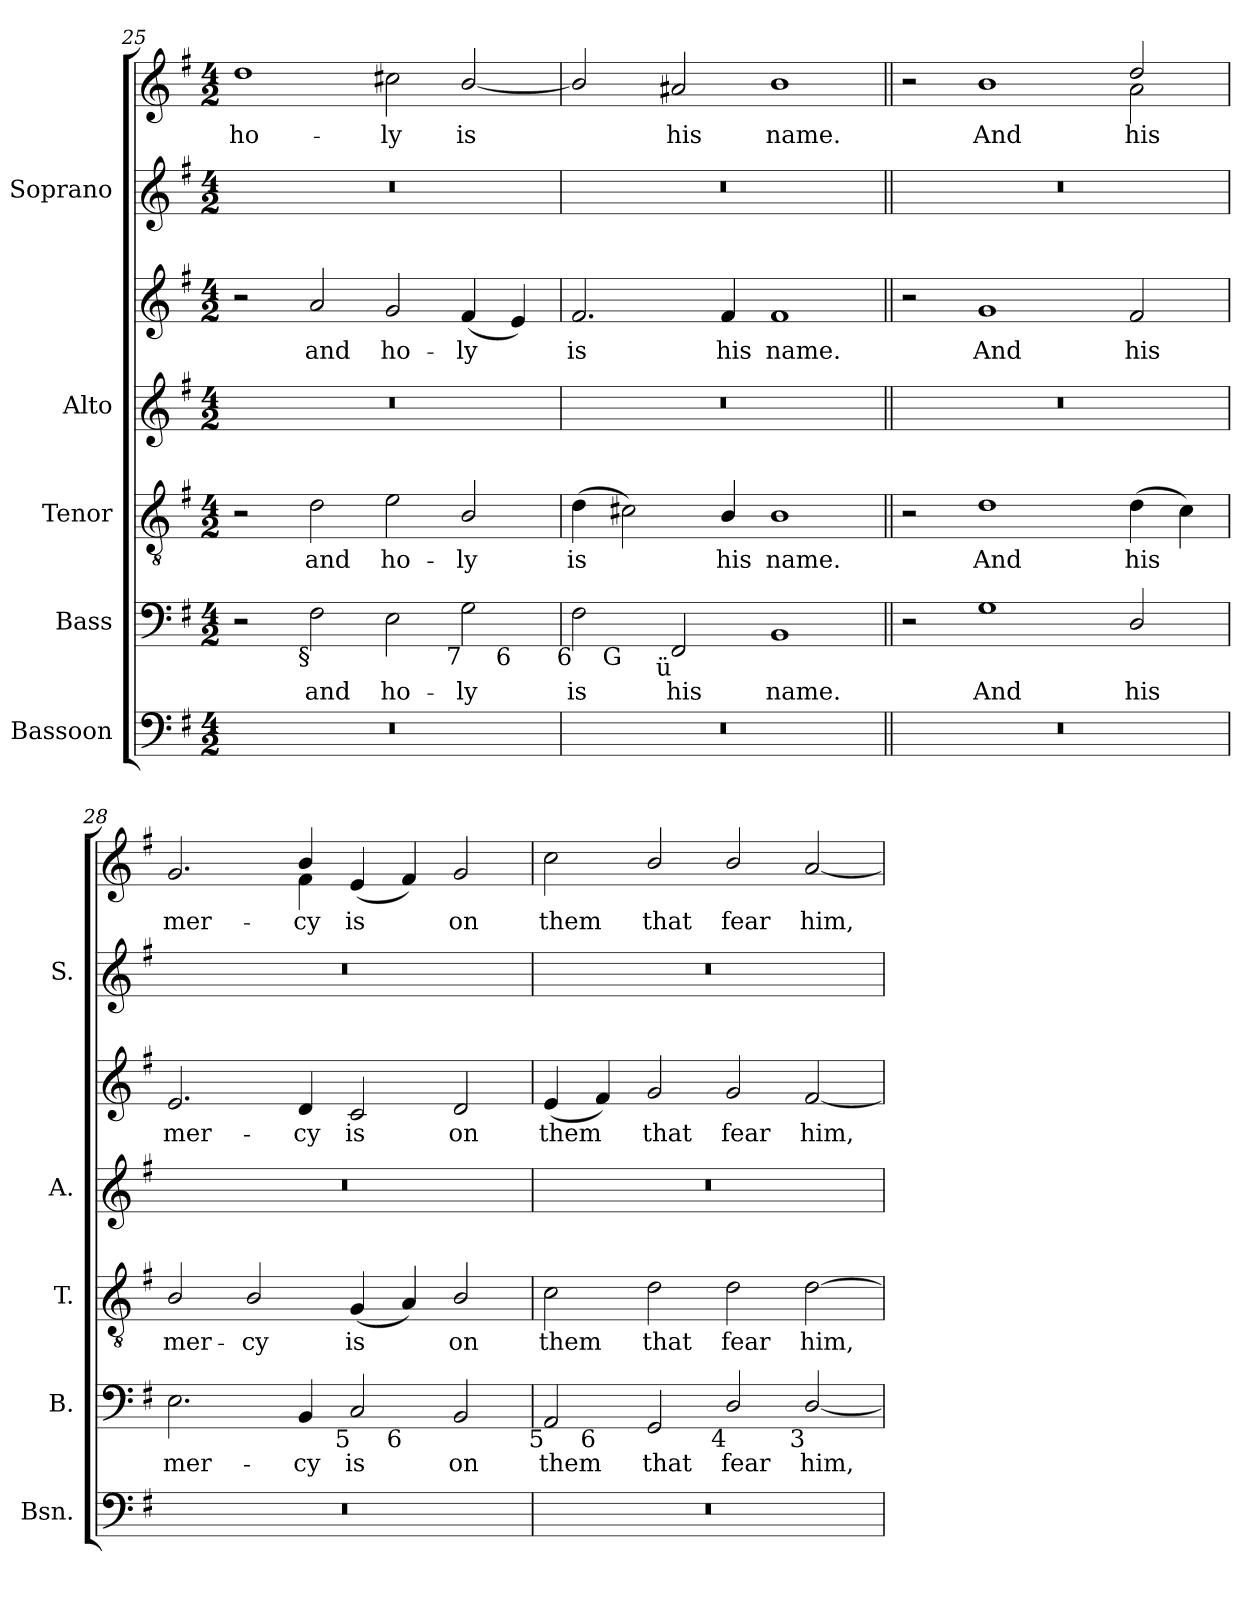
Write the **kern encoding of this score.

**kern	**kern	**text	**kern	**text	**kern	**kern	**text	**kern	**kern	**text
*part5	*part4	*part4	*part3	*part3	*part2	*part2	*part2	*part1	*part1	*part1
*staff7	*staff6	*staff6	*staff5	*staff5	*staff4	*staff3	*staff3	*staff2	*staff1	*staff1
*I"Bassoon	*I"Bass	*	*I"Tenor	*	*I"Alto	*	*	*I"Soprano	*	*
*I'Bsn.	*I'B.	*	*I'T.	*	*I'A.	*	*	*I'S.	*	*
*clefF4	*clefF4	*	*clefGv2	*	*clefG2	*clefG2	*	*clefG2	*clefG2	*
*	*	*	*ITrd7c12	*	*	*	*	*	*	*
*k[f#]	*k[f#]	*	*k[f#]	*	*k[f#]	*k[f#]	*	*k[f#]	*k[f#]	*
*e:	*e:	*	*e:	*	*e:	*e:	*	*e:	*e:	*
*M4/2	*M4/2	*	*M4/2	*	*M4/2	*M4/2	*	*M4/2	*M4/2	*
=25	=25	=25	=25	=25	=25	=25	=25	=25	=25	=25
!LO:N:vis=1	!	!	!	!	!LO:N:vis=1	!	!	!LO:N:vis=1	!	!
!	!	!	!	!	!	!	!	!	!	!LO:LY:b:color=#000000
*	*^	*	*	*	*	*	*	*	*	*
0r	2r	1..ryy	.	2r	.	0r	2r	.	0r	1ddi	ho-
!	!	!	!LO:LY:b:color=#000000	!	!	!	!	!	!	!	!
!	!	!	!	!	!LO:LY:b:color=#000000	!	!	!	!	!	!
!	!LO:TX:b:rj:t=§	!	!	!	!	!	!	!	!	!	!
!	!	!	!	!	!	!	!	!LO:LY:b:color=#000000	!	!	!
.	2F#i\	.	and	2Di\	and	.	2ai/	and	.	.	.
!	!	!	!LO:LY:b:color=#000000	!	!	!	!	!	!	!	!
!	!	!	!	!	!LO:LY:b:color=#000000	!	!	!	!	!	!
!	!	!	!	!	!	!	!	!LO:LY:b:color=#000000	!	!	!
!	!	!	!	!	!	!	!	!	!	!	!LO:LY:b:color=#000000
.	2Ei\	.	ho-	2Ei\	ho-	.	2gi/	ho-	.	2cc#Xi\	-ly
!	!	!	!LO:LY:b:color=#000000	!	!	!	!	!	!	!	!
!	!	!	!	!	!LO:LY:b:color=#000000	!	!	!	!	!	!
!	!	!	!	!	!	!	!	!LO:LY:b:color=#000000	!	!	!
!	!LO:TX:b:rj:t=7	!	!	!	!	!	!	!	!	!	!
!	!	!	!	!	!	!	!	!	!	!	!LO:LY:b:color=#000000
.	2Gi\	.	-ly	2BBi/	-ly	.	(4f#i/	-ly	.	[2bi/	is
!	!	!LO:TX:b:rj:t=6	!	!	!	!	!	!	!	!	!
.	.	4ryy	.	.	.	.	4ei/)	.	.	.	.
=26	=26	=26	=26	=26	=26	=26	=26	=26	=26	=26	=26
!LO:N:vis=1	!	!	!	!	!	!	!	!	!	!	!
!	!	!	!LO:LY:b:color=#000000	!	!	!	!	!	!	!	!
!	!	!	!	!	!LO:LY:b:color=#000000	!LO:N:vis=1	!	!	!	!	!
!	!LO:TX:b:rj:t=6	!	!	!	!	!	!	!	!	!	!
!	!	!	!	!	!	!	!	!LO:LY:b:color=#000000	!LO:N:vis=1	!	!
0r	2F#i\	4ryy	is	(4Di\	is	0r	2.f#i/	is	0r	2bi/]	.
!	!	!LO:TX:b:rj:t=G	!	!	!	!	!	!	!	!	!
.	.	1..ryy	.	2C#Xi\)	.	.	.	.	.	.	.
!	!	!	!LO:LY:b:color=#000000	!	!	!	!	!	!	!	!
!	!LO:TX:b:rj:t=ü	!	!	!	!	!	!	!	!	!	!
!	!	!	!	!	!	!	!	!	!	!	!LO:LY:b:color=#000000
.	2FF#i/	.	his	.	.	.	.	.	.	2a#Xi/	his
!	!	!	!	!	!LO:LY:b:color=#000000	!	!	!	!	!	!
!	!	!	!	!	!	!	!	!LO:LY:b:color=#000000	!	!	!
.	.	.	.	4BBi/	his	.	4f#i/	his	.	.	.
!	!	!	!LO:LY:b:color=#000000	!	!	!	!	!	!	!	!
!	!	!	!	!	!LO:LY:b:color=#000000	!	!	!	!	!	!
!	!	!	!	!	!	!	!	!LO:LY:b:color=#000000	!	!	!
!	!	!	!	!	!	!	!	!	!	!	!LO:LY:b:color=#000000
.	1BBi	.	name.	1BBi	name.	.	1f#i	name.	.	1bi	name.
!!LO:PB:g=z
=27||	=27||	=27||	=27||	=27||	=27||	=27||	=27||	=27||	=27||	=27||	=27||
!	!	!	!	!	!	!	!	!	!	!LO:TX:a:t=Chorus	!
!LO:N:vis=1	!	!	!	!	!	!LO:N:vis=1	!	!	!LO:N:vis=1	!	!
*	*v	*v	*	*	*	*	*	*	*	*^	*
0r	2r	.	2r	.	0r	2r	.	0r	2r	1ryy	.
!	!	!LO:LY:b:color=#000000	!	!	!	!	!	!	!	!	!
!	!	!	!	!LO:LY:b:color=#000000	!	!	!	!	!	!	!
!	!	!	!	!	!	!	!LO:LY:b:color=#000000	!	!	!	!
!	!	!	!	!	!	!	!	!	!	!	!LO:LY:b:color=#000000
.	1Gi	And	1Di	And	.	1gi	And	.	1bi	.	And
.	.	.	.	.	.	.	.	.	.	2ryy	.
!	!	!LO:LY:b:color=#000000	!	!	!	!	!	!	!	!	!
!	!	!	!	!LO:LY:b:color=#000000	!	!	!	!	!	!	!
!	!	!	!	!	!	!	!LO:LY:b:color=#000000	!	!	!	!
!	!	!	!	!	!	!	!	!	!	!	!LO:LY:b:color=#000000
.	2Di/	his	(4Di\	his	.	2f#i/	his	.	2ddi/	2ai\	his
.	.	.	4Ci\)	.	.	.	.	.	.	.	.
=28	=28	=28	=28	=28	=28	=28	=28	=28	=28	=28	=28
!LO:N:vis=1	!	!	!	!	!	!	!	!	!	!	!
!	!	!LO:LY:b:color=#000000	!	!	!	!	!	!	!	!	!
!	!	!	!	!LO:LY:b:color=#000000	!LO:N:vis=1	!	!	!	!	!	!
!	!	!	!	!	!	!	!LO:LY:b:color=#000000	!LO:N:vis=1	!	!	!
!	!	!	!	!	!	!	!	!	!	!	!LO:LY:b:color=#000000
*	*^	*	*	*	*	*	*	*	*	*	*
0r	2.Ei\	1ryy	mer-	2BBi/	mer-	0r	2.ei/	mer-	0r	2.gi/	2.ryy	mer-
!	!	!	!	!	!LO:LY:b:color=#000000	!	!	!	!	!	!	!
.	.	.	.	2BBi/	-cy	.	.	.	.	.	.	.
!	!	!	!LO:LY:b:color=#000000	!	!	!	!	!	!	!	!	!
!	!	!	!	!	!	!	!	!LO:LY:b:color=#000000	!	!	!	!
!	!	!	!	!	!	!	!	!	!	!	!	!LO:LY:b:color=#000000
.	4BBi/	.	-cy	.	.	.	4di/	-cy	.	4bi/	4f#i\	-cy
!	!	!	!LO:LY:b:color=#000000	!	!	!	!	!	!	!	!	!
!	!	!	!	!	!LO:LY:b:color=#000000	!	!	!	!	!	!	!
!	!	!	!	!	!	!	!	!LO:LY:b:color=#000000	!	!	!	!
!	!LO:TX:b:rj:t=5	!	!	!	!	!	!	!	!	!	!	!
!	!	!	!	!	!	!	!	!	!	!	!	!LO:LY:b:color=#000000
.	2Ci/	4ryy	is	(4GGi/	is	.	2ci/	is	.	(4ei/	1ryy	is
!	!	!LO:TX:b:rj:t=6	!	!	!	!	!	!	!	!	!	!
.	.	2.ryy	.	4AAi/)	.	.	.	.	.	4f#i/)	.	.
!	!	!	!LO:LY:b:color=#000000	!	!	!	!	!	!	!	!	!
!	!	!	!	!	!LO:LY:b:color=#000000	!	!	!	!	!	!	!
!	!	!	!	!	!	!	!	!LO:LY:b:color=#000000	!	!	!	!
!	!	!	!	!	!	!	!	!	!	!	!	!LO:LY:b:color=#000000
.	2BBi/	.	on	2BBi/	on	.	2di/	on	.	2gi/	.	on
*	*	*	*	*	*	*	*	*	*	*v	*v	*
=29	=29	=29	=29	=29	=29	=29	=29	=29	=29	=29	=29
!LO:N:vis=1	!	!	!	!	!	!	!	!	!	!	!
!	!	!	!LO:LY:b:color=#000000	!	!	!	!	!	!	!	!
!	!	!	!	!	!LO:LY:b:color=#000000	!LO:N:vis=1	!	!	!	!	!
!	!	!	!	!	!	!	!	!LO:LY:b:color=#000000	!LO:N:vis=1	!	!
!	!LO:TX:b:rj:t=5	!	!	!	!	!	!	!	!	!	!
!	!	!	!	!	!	!	!	!	!	!	!LO:LY:b:color=#000000
0r	2AAi/	4ryy	them	2Ci\	them	0r	(4ei/	them	0r	2cci\	them
!	!	!LO:TX:b:rj:t=6	!	!	!	!	!	!	!	!	!
.	.	1..ryy	.	.	.	.	4f#i/)	.	.	.	.
!	!	!	!LO:LY:b:color=#000000	!	!	!	!	!	!	!	!
!	!	!	!	!	!LO:LY:b:color=#000000	!	!	!	!	!	!
!	!	!	!	!	!	!	!	!LO:LY:b:color=#000000	!	!	!
!	!	!	!	!	!	!	!	!	!	!	!LO:LY:b:color=#000000
.	2GGi/	.	that	2Di\	that	.	2gi/	that	.	2bi/	that
!	!	!	!LO:LY:b:color=#000000	!	!	!	!	!	!	!	!
!	!	!	!	!	!LO:LY:b:color=#000000	!	!	!	!	!	!
!	!	!	!	!	!	!	!	!LO:LY:b:color=#000000	!	!	!
!	!LO:TX:b:rj:t=4	!	!	!	!	!	!	!	!	!	!
!	!	!	!	!	!	!	!	!	!	!	!LO:LY:b:color=#000000
.	2Di/	.	fear	2Di\	fear	.	2gi/	fear	.	2bi/	fear
!	!	!	!LO:LY:b:color=#000000	!	!	!	!	!	!	!	!
!	!	!	!	!	!LO:LY:b:color=#000000	!	!	!	!	!	!
!	!	!	!	!	!	!	!	!LO:LY:b:color=#000000	!	!	!
!	!LO:TX:b:rj:t=3	!	!	!	!	!	!	!	!	!	!
!	!	!	!	!	!	!	!	!	!	!	!LO:LY:b:color=#000000
.	[2Di/	.	him,	[2Di\	him,	.	[2f#i/	him,	.	[2ai/	him,
*	*v	*v	*	*	*	*	*	*	*	*	*
=	=	=	=	=	=	=	=	=	=	=
*-	*-	*-	*-	*-	*-	*-	*-	*-	*-	*-
